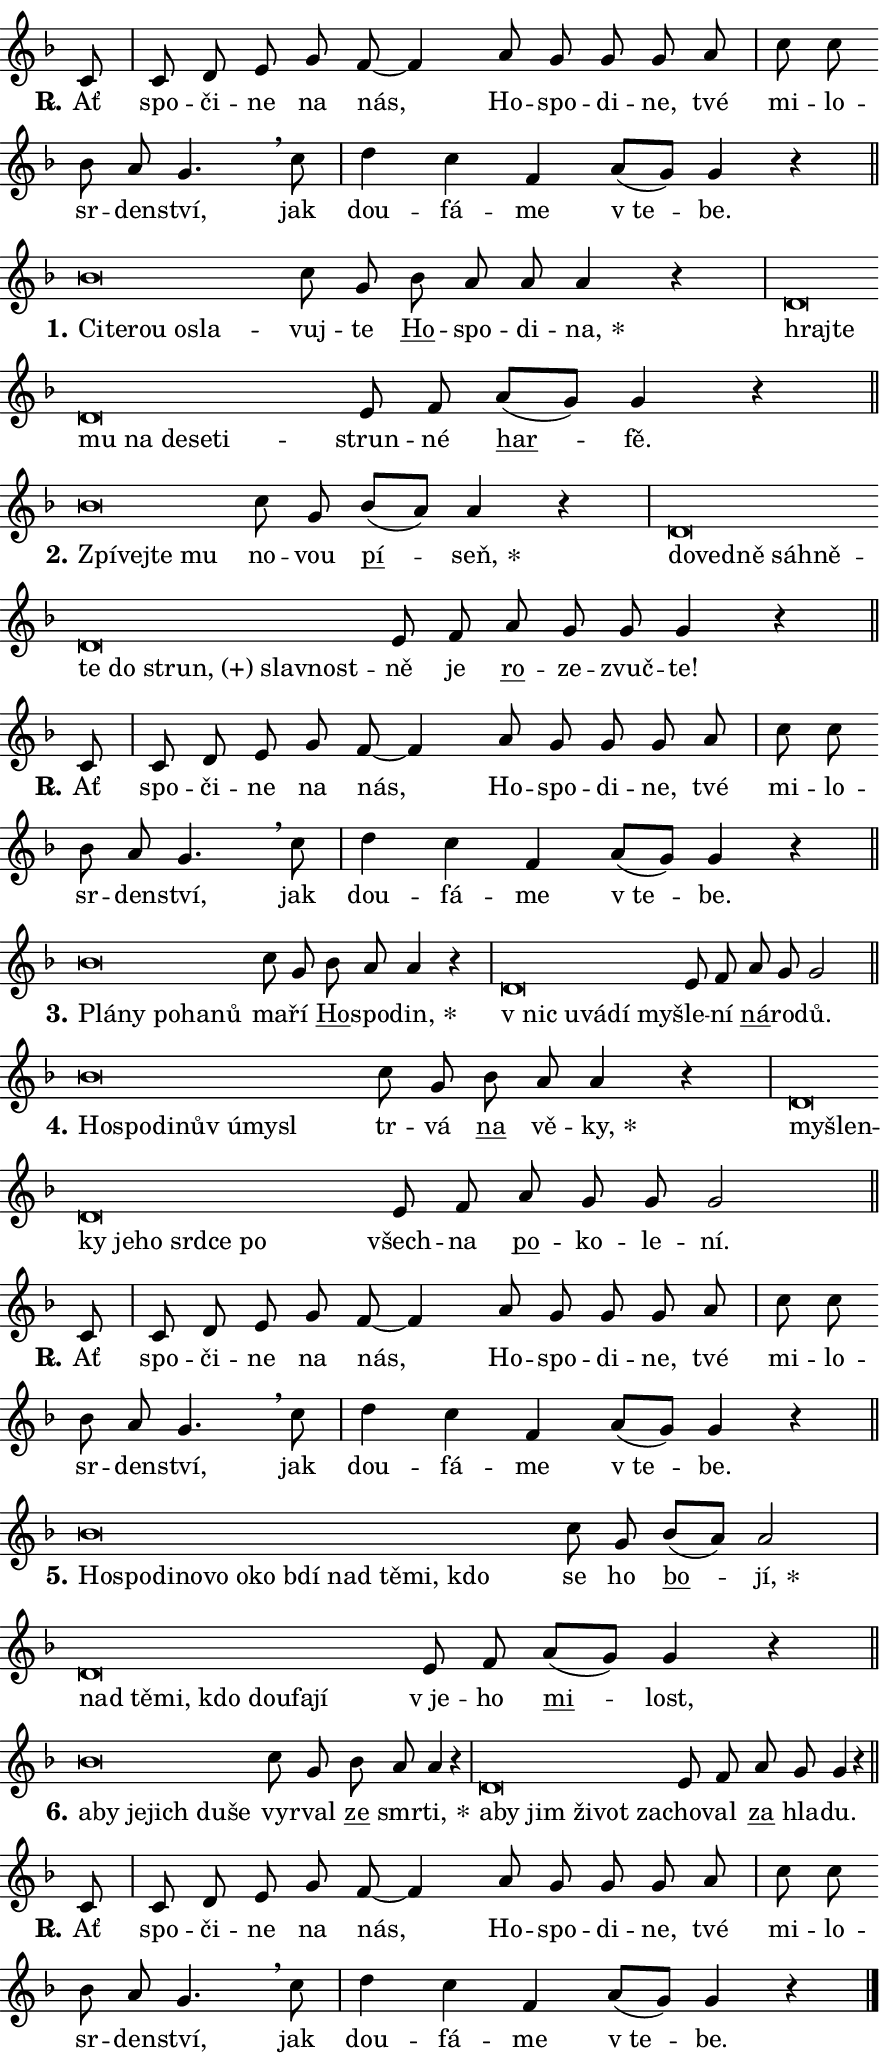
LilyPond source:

\version "2.24.0"
\header { tagline = "" }
\paper {
  indent = 0\cm
  top-margin = 0\cm
  right-margin = 0.13\cm % to fit lyric hyphens
  bottom-margin = 0\cm
  left-margin = 0\cm
  paper-width = 15\cm
  page-breaking = #ly:one-page-breaking
  system-system-spacing.basic-distance = #11
  score-system-spacing.basic-distance = #11
  ragged-last = ##f
}


%% Author: Thomas Morley
%% https://lists.gnu.org/archive/html/lilypond-user/2020-05/msg00002.html
#(define (line-position grob)
"Returns position of @var[grob} in current system:
   @code{'start}, if at first time-step
   @code{'end}, if at last time-step
   @code{'middle} otherwise
"
  (let* ((col (ly:item-get-column grob))
         (ln (ly:grob-object col 'left-neighbor))
         (rn (ly:grob-object col 'right-neighbor))
         (col-to-check-left (if (ly:grob? ln) ln col))
         (col-to-check-right (if (ly:grob? rn) rn col))
         (break-dir-left
           (and
             (ly:grob-property col-to-check-left 'non-musical #f)
             (ly:item-break-dir col-to-check-left)))
         (break-dir-right
           (and
             (ly:grob-property col-to-check-right 'non-musical #f)
             (ly:item-break-dir col-to-check-right))))
        (cond ((eqv? 1 break-dir-left) 'start)
              ((eqv? -1 break-dir-right) 'end)
              (else 'middle))))

#(define (tranparent-at-line-position vctor)
  (lambda (grob)
  "Relying on @code{line-position} select the relevant enry from @var{vctor}.
Used to determine transparency,"
    (case (line-position grob)
      ((end) (not (vector-ref vctor 0)))
      ((middle) (not (vector-ref vctor 1)))
      ((start) (not (vector-ref vctor 2))))))

noteHeadBreakVisibility =
#(define-music-function (break-visibility)(vector?)
"Makes @code{NoteHead}s transparent relying on @var{break-visibility}"
#{
  \override NoteHead.transparent =
    #(tranparent-at-line-position break-visibility)
#})

#(define delete-ledgers-for-transparent-note-heads
  (lambda (grob)
    "Reads whether a @code{NoteHead} is transparent.
If so this @code{NoteHead} is removed from @code{'note-heads} from
@var{grob}, which is supposed to be @code{LedgerLineSpanner}.
As a result ledgers are not printed for this @code{NoteHead}"
    (let* ((nhds-array (ly:grob-object grob 'note-heads))
           (nhds-list
             (if (ly:grob-array? nhds-array)
                 (ly:grob-array->list nhds-array)
                 '()))
           ;; Relies on the transparent-property being done before
           ;; Staff.LedgerLineSpanner.after-line-breaking is executed.
           ;; This is fragile ...
           (to-keep
             (remove
               (lambda (nhd)
                 (ly:grob-property nhd 'transparent #f))
               nhds-list)))
      ;; TODO find a better method to iterate over grob-arrays, similiar
      ;; to filter/remove etc for lists
      ;; For now rebuilt from scratch
      (set! (ly:grob-object grob 'note-heads)  '())
      (for-each
        (lambda (nhd)
          (ly:pointer-group-interface::add-grob grob 'note-heads nhd))
        to-keep))))

squashNotes = {
  \override NoteHead.X-extent = #'(-0.2 . 0.2)
  \override NoteHead.Y-extent = #'(-0.75 . 0)
  \override NoteHead.stencil =
    #(lambda (grob)
       (let ((pos (ly:grob-property grob 'staff-position)))
         (begin
           (if (< pos -7) (display "ERROR: Lower brevis then expected\n") (display ""))
           (if (<= pos -6) ly:text-interface::print ly:note-head::print))))
}
unSquashNotes = {
  \revert NoteHead.X-extent
  \revert NoteHead.Y-extent
  \revert NoteHead.stencil
}

hideNotes = \noteHeadBreakVisibility #begin-of-line-visible
unHideNotes = \noteHeadBreakVisibility #all-visible

% work-around for resetting accidentals
% https://lilypond.org/doc/v2.23/Documentation/notation/displaying-rhythms#unmetered-music
cadenzaMeasure = {
  \cadenzaOff
  \partial 1024 s1024
  \cadenzaOn
}

#(define-markup-command (accent layout props text) (markup?)
  "Underline accented syllable"
  (interpret-markup layout props
    #{\markup \override #'(offset . 4.3) \underline { #text }#}))

responsum = \markup \concat {
  "R" \hspace #-1.05 \path #0.1 #'((moveto 0 0.07) (lineto 0.9 0.8)) \hspace #0.05 "."
}

spaceSize = #0.6828661417322834 % exact space size for TeX Gyre Schola

\layout {
  \context {
    \Staff
    \remove "Time_signature_engraver"
    \override LedgerLineSpanner.after-line-breaking = #delete-ledgers-for-transparent-note-heads
  }
  \context {
    \Lyrics {
      \override LyricSpace.minimum-distance = \spaceSize
      \override LyricText.font-name = #"TeX Gyre Schola"
      \override LyricText.font-size = 1
      \override StanzaNumber.font-name = #"TeX Gyre Schola Bold"
      \override StanzaNumber.font-size = 1
    }
  }
  \context {
    \Score 
    \override NoteHead.text =
      #(lambda (grob) 
        (let ((pos (ly:grob-property grob 'staff-position)))
          #{\markup {
            \combine
              \halign #-0.55 \raise #(if (= pos -6) 0 0.5) \override #'(thickness . 2) \draw-line #'(3.2 . 0)
              \musicglyph "noteheads.sM1"
          }#}))
  }
}

% magnetic-lyrics.ily
%
%   written by
%     Jean Abou Samra <jean@abou-samra.fr>
%     Werner Lemberg <wl@gnu.org>
%
%   adapted by
%     Jiri Hon <jiri.hon@gmail.com>
%
% Version 2022-Apr-15

% https://www.mail-archive.com/lilypond-user@gnu.org/msg149350.html

#(define (Left_hyphen_pointer_engraver context)
   "Collect syllable-hyphen-syllable occurrences in lyrics and store
them in properties.  This engraver only looks to the left.  For
example, if the lyrics input is @code{foo -- bar}, it does the
following.

@itemize @bullet
@item
Set the @code{text} property of the @code{LyricHyphen} grob between
@q{foo} and @q{bar} to @code{foo}.

@item
Set the @code{left-hyphen} property of the @code{LyricText} grob with
text @q{foo} to the @code{LyricHyphen} grob between @q{foo} and
@q{bar}.
@end itemize

Use this auxiliary engraver in combination with the
@code{lyric-@/text::@/apply-@/magnetic-@/offset!} hook."
   (let ((hyphen #f)
         (text #f))
     (make-engraver
      (acknowledgers
       ((lyric-syllable-interface engraver grob source-engraver)
        (set! text grob)))
      (end-acknowledgers
       ((lyric-hyphen-interface engraver grob source-engraver)
        ;(when (not (grob::has-interface grob 'lyric-space-interface))
          (set! hyphen grob)));)
      ((stop-translation-timestep engraver)
       (when (and text hyphen)
         (ly:grob-set-object! text 'left-hyphen hyphen))
       (set! text #f)
       (set! hyphen #f)))))

#(define (lyric-text::apply-magnetic-offset! grob)
   "If the space between two syllables is less than the value in
property @code{LyricText@/.details@/.squash-threshold}, move the right
syllable to the left so that it gets concatenated with the left
syllable.

Use this function as a hook for
@code{LyricText@/.after-@/line-@/breaking} if the
@code{Left_@/hyphen_@/pointer_@/engraver} is active."
   (let ((hyphen (ly:grob-object grob 'left-hyphen #f)))
     (when hyphen
       (let ((left-text (ly:spanner-bound hyphen LEFT)))
         (when (grob::has-interface left-text 'lyric-syllable-interface)
           (let* ((common (ly:grob-common-refpoint grob left-text X))
                  (this-x-ext (ly:grob-extent grob common X))
                  (left-x-ext
                   (begin
                     ;; Trigger magnetism for left-text.
                     (ly:grob-property left-text 'after-line-breaking)
                     (ly:grob-extent left-text common X)))
                  ;; `delta` is the gap width between two syllables.
                  (delta (- (interval-start this-x-ext)
                            (interval-end left-x-ext)))
                  (details (ly:grob-property grob 'details))
                  (threshold (assoc-get 'squash-threshold details 0.2)))
             (when (< delta threshold)
               (let* (;; We have to manipulate the input text so that
                      ;; ligatures crossing syllable boundaries are not
                      ;; disabled.  For languages based on the Latin
                      ;; script this is essentially a beautification.
                      ;; However, for non-Western scripts it can be a
                      ;; necessity.
                      (lt (ly:grob-property left-text 'text))
                      (rt (ly:grob-property grob 'text))
                      (is-space (grob::has-interface hyphen 'lyric-space-interface))
                      (space (if is-space " " ""))
                      (extra-delta (if is-space spaceSize 0))
                      ;; Append new syllable.
                      (ltrt-space (if (and (string? lt) (string? rt))
                                (string-append lt space rt)
                                (make-concat-markup (list lt space rt))))
                      ;; Right-align `ltrt` to the right side.
                      (ltrt-space-markup (grob-interpret-markup
                               grob
                               (make-translate-markup
                                (cons (interval-length this-x-ext) 0)
                                (make-right-align-markup ltrt-space)))))
                 (begin
                   ;; Don't print `left-text`.
                   (ly:grob-set-property! left-text 'stencil #f)
                   ;; Set text and stencil (which holds all collected
                   ;; syllables so far) and shift it to the left.
                   (ly:grob-set-property! grob 'text ltrt-space)
                   (ly:grob-set-property! grob 'stencil ltrt-space-markup)
                   (ly:grob-translate-axis! grob (- (- delta extra-delta)) X))))))))))


#(define (lyric-hyphen::displace-bounds-first grob)
   ;; Make very sure this callback isn't triggered too early.
   (let ((left (ly:spanner-bound grob LEFT))
         (right (ly:spanner-bound grob RIGHT)))
     (ly:grob-property left 'after-line-breaking)
     (ly:grob-property right 'after-line-breaking)
     (ly:lyric-hyphen::print grob)))

squashThreshold = #0.4

\layout {
  \context {
    \Lyrics
    \consists #Left_hyphen_pointer_engraver
    \override LyricText.after-line-breaking =
      #lyric-text::apply-magnetic-offset!
    \override LyricHyphen.stencil = #lyric-hyphen::displace-bounds-first
    \override LyricText.details.squash-threshold = \squashThreshold
    \override LyricHyphen.minimum-distance = 0
    \override LyricHyphen.minimum-length = \squashThreshold
  }
}

squashText = \override LyricText.details.squash-threshold = 9999
unSquashText = \override LyricText.details.squash-threshold = \squashThreshold

leftText = \override LyricText.self-alignment-X = #LEFT
unLeftText = \revert LyricText.self-alignment-X

starOffset = #(lambda (grob) 
                (let ((x_offset (ly:self-alignment-interface::aligned-on-x-parent grob)))
                  (if (= x_offset 0) 0 (+ x_offset 1.2))))

star = #(define-music-function (syllable)(string?)
"Append star separator at the end of a syllable"
#{
  \once \override LyricText.X-offset = #starOffset
  \lyricmode { \markup {
    #syllable
    \override #'((font-name . "TeX Gyre Schola Bold")) \hspace #0.2 \lower #0.65 \larger "*"
  } }
#})

starAccent = #(define-music-function (syllable)(string?)
"Append star separator at the end of a syllable and make accent"
#{
  \once \override LyricText.X-offset = #starOffset
  \lyricmode { \markup {
    \accent #syllable
    \override #'((font-name . "TeX Gyre Schola Bold")) \hspace #0.2 \lower #0.65 \larger "*"
  } }
#})

breath = #(define-music-function (syllable)(string?)
"Append breathing indicator at the end of a syllable"
#{
  \lyricmode { \markup { #syllable "+" } }
#})

optionalBreath = #(define-music-function (syllable)(string?)
"Append optional breathing indicator at the end of a syllable"
#{
  \lyricmode { \markup { #syllable "(+)" } }
#})


\score {
    <<
        \new Voice = "melody" { \cadenzaOn \key f \major \relative { c'8 \cadenzaMeasure \bar "|" c d e \bar "" g f~ f4 \bar "" a8 g \bar "" g g a \cadenzaMeasure \bar "|" c c \bar "" bes a g4. \breathe c8 \cadenzaMeasure \bar "|" d4 c \bar "" f, a8[( g)] g4 r \cadenzaMeasure \bar "||" \break } }
        \new Lyrics \lyricsto "melody" { \lyricmode { \set stanza = \responsum
Ať spo -- či -- ne na nás, Ho -- spo -- di -- ne, tvé mi -- lo -- sr -- den -- ství, jak dou -- fá -- me "v te" -- be. } }
    >>
    \layout {}
}

\score {
    <<
        \new Voice = "melody" { \cadenzaOn \key f \major \relative { \squashNotes bes'\breve*1/16 \hideNotes \breve*1/16 \bar "" \breve*1/16 \bar "" \breve*1/16 \breve*1/16 \bar "" \unHideNotes \unSquashNotes c8 g \bar "" bes a a a4 r \cadenzaMeasure \bar "|" \squashNotes d,\breve*1/16 \hideNotes \breve*1/16 \bar "" \breve*1/16 \bar "" \breve*1/16 \bar "" \breve*1/16 \bar "" \breve*1/16 \breve*1/16 \bar "" \unHideNotes \unSquashNotes e8 f \bar "" a[( g)] g4 r \cadenzaMeasure \bar "||" \break } }
        \new Lyrics \lyricsto "melody" { \lyricmode { \set stanza = "1."
\leftText Ci -- \squashText te -- rou o -- sla -- \unLeftText \unSquashText vuj -- te \markup \accent Ho -- spo -- di -- \star na, \leftText hraj -- \squashText te mu na de -- se -- ti -- \unLeftText \unSquashText strun -- né \markup \accent har -- fě. } }
    >>
    \layout {}
}

\score {
    <<
        \new Voice = "melody" { \cadenzaOn \key f \major \relative { \squashNotes bes'\breve*1/16 \hideNotes \breve*1/16 \bar "" \breve*1/16 \breve*1/16 \bar "" \unHideNotes \unSquashNotes c8 g \bar "" bes[( a)] a4 r \cadenzaMeasure \bar "|" \squashNotes d,\breve*1/16 \hideNotes \breve*1/16 \bar "" \breve*1/16 \bar "" \breve*1/16 \bar "" \breve*1/16 \bar "" \breve*1/16 \bar "" \breve*1/16 \bar "" \breve*1/16 \bar "" \breve*1/16 \breve*1/16 \bar "" \unHideNotes \unSquashNotes e8 f \bar "" a g g g4 r \cadenzaMeasure \bar "||" \break } }
        \new Lyrics \lyricsto "melody" { \lyricmode { \set stanza = "2."
\leftText Zpí -- \squashText vej -- te mu \unLeftText \unSquashText no -- vou \markup \accent pí -- \star seň, \leftText do -- \squashText ved -- ně sáh -- ně -- te do \optionalBreath strun, slav -- nost -- \unLeftText \unSquashText ně je \markup \accent ro -- ze -- zvuč -- te! } }
    >>
    \layout {}
}

\score {
    <<
        \new Voice = "melody" { \cadenzaOn \key f \major \relative { c'8 \cadenzaMeasure \bar "|" c d e \bar "" g f~ f4 \bar "" a8 g \bar "" g g a \cadenzaMeasure \bar "|" c c \bar "" bes a g4. \breathe c8 \cadenzaMeasure \bar "|" d4 c \bar "" f, a8[( g)] g4 r \cadenzaMeasure \bar "||" \break } }
        \new Lyrics \lyricsto "melody" { \lyricmode { \set stanza = \responsum
Ať spo -- či -- ne na nás, Ho -- spo -- di -- ne, tvé mi -- lo -- sr -- den -- ství, jak dou -- fá -- me "v te" -- be. } }
    >>
    \layout {}
}

\score {
    <<
        \new Voice = "melody" { \cadenzaOn \key f \major \relative { \squashNotes bes'\breve*1/16 \hideNotes \breve*1/16 \bar "" \breve*1/16 \bar "" \breve*1/16 \breve*1/16 \bar "" \unHideNotes \unSquashNotes c8 g \bar "" bes a a4 r \cadenzaMeasure \bar "|" \squashNotes d,\breve*1/16 \hideNotes \breve*1/16 \bar "" \breve*1/16 \bar "" \breve*1/16 \breve*1/16 \bar "" \unHideNotes \unSquashNotes e8 f \bar "" a g g2 \cadenzaMeasure \bar "||" \break } }
        \new Lyrics \lyricsto "melody" { \lyricmode { \set stanza = "3."
\leftText Plá -- \squashText ny po -- ha -- nů \unLeftText \unSquashText ma -- ří \markup \accent Ho -- spo -- \star din, \leftText "v nic" \squashText u -- vá -- dí my -- \unLeftText \unSquashText šle -- ní \markup \accent ná -- ro -- dů. } }
    >>
    \layout {}
}

\score {
    <<
        \new Voice = "melody" { \cadenzaOn \key f \major \relative { \squashNotes bes'\breve*1/16 \hideNotes \breve*1/16 \bar "" \breve*1/16 \bar "" \breve*1/16 \bar "" \breve*1/16 \bar "" \breve*1/16 \breve*1/16 \bar "" \unHideNotes \unSquashNotes c8 g \bar "" bes a a4 r \cadenzaMeasure \bar "|" \squashNotes d,\breve*1/16 \hideNotes \breve*1/16 \bar "" \breve*1/16 \bar "" \breve*1/16 \bar "" \breve*1/16 \bar "" \breve*1/16 \bar "" \breve*1/16 \breve*1/16 \bar "" \unHideNotes \unSquashNotes e8 f \bar "" a g g g2 \cadenzaMeasure \bar "||" \break } }
        \new Lyrics \lyricsto "melody" { \lyricmode { \set stanza = "4."
\leftText Ho -- \squashText spo -- di -- nův ú -- my -- sl \unLeftText \unSquashText tr -- vá \markup \accent na vě -- \star ky, \leftText my -- \squashText šlen -- ky je -- ho srd -- ce po \unLeftText \unSquashText všech -- na \markup \accent po -- ko -- le -- ní. } }
    >>
    \layout {}
}

\score {
    <<
        \new Voice = "melody" { \cadenzaOn \key f \major \relative { c'8 \cadenzaMeasure \bar "|" c d e \bar "" g f~ f4 \bar "" a8 g \bar "" g g a \cadenzaMeasure \bar "|" c c \bar "" bes a g4. \breathe c8 \cadenzaMeasure \bar "|" d4 c \bar "" f, a8[( g)] g4 r \cadenzaMeasure \bar "||" \break } }
        \new Lyrics \lyricsto "melody" { \lyricmode { \set stanza = \responsum
Ať spo -- či -- ne na nás, Ho -- spo -- di -- ne, tvé mi -- lo -- sr -- den -- ství, jak dou -- fá -- me "v te" -- be. } }
    >>
    \layout {}
}

\score {
    <<
        \new Voice = "melody" { \cadenzaOn \key f \major \relative { \squashNotes bes'\breve*1/16 \hideNotes \breve*1/16 \bar "" \breve*1/16 \bar "" \breve*1/16 \bar "" \breve*1/16 \bar "" \breve*1/16 \bar "" \breve*1/16 \bar "" \breve*1/16 \bar "" \breve*1/16 \bar "" \breve*1/16 \bar "" \breve*1/16 \breve*1/16 \bar "" \unHideNotes \unSquashNotes c8 g \bar "" bes[( a)] a2 \cadenzaMeasure \bar "|" \squashNotes d,\breve*1/16 \hideNotes \breve*1/16 \bar "" \breve*1/16 \bar "" \breve*1/16 \bar "" \breve*1/16 \bar "" \breve*1/16 \breve*1/16 \bar "" \unHideNotes \unSquashNotes e8 f \bar "" a[( g)] g4 r \cadenzaMeasure \bar "||" \break } }
        \new Lyrics \lyricsto "melody" { \lyricmode { \set stanza = "5."
\leftText Ho -- \squashText spo -- di -- no -- vo o -- ko bdí nad tě -- mi, kdo \unLeftText \unSquashText se ho \markup \accent bo -- \star jí, \leftText nad \squashText tě -- mi, kdo dou -- fa -- jí \unLeftText \unSquashText "v je" -- ho \markup \accent mi -- lost, } }
    >>
    \layout {}
}

\score {
    <<
        \new Voice = "melody" { \cadenzaOn \key f \major \relative { \squashNotes bes'\breve*1/16 \hideNotes \breve*1/16 \bar "" \breve*1/16 \bar "" \breve*1/16 \bar "" \breve*1/16 \breve*1/16 \bar "" \unHideNotes \unSquashNotes c8 g \bar "" bes a a4 r \cadenzaMeasure \bar "|" \squashNotes d,\breve*1/16 \hideNotes \breve*1/16 \bar "" \breve*1/16 \bar "" \breve*1/16 \bar "" \breve*1/16 \breve*1/16 \bar "" \unHideNotes \unSquashNotes e8 f \bar "" a g g4 r \cadenzaMeasure \bar "||" \break } }
        \new Lyrics \lyricsto "melody" { \lyricmode { \set stanza = "6."
\leftText a -- \squashText by je -- jich du -- še \unLeftText \unSquashText vy -- rval \markup \accent ze smr -- \star ti, \leftText a -- \squashText by jim ži -- vot za -- \unLeftText \unSquashText cho -- val \markup \accent za hla -- du. } }
    >>
    \layout {}
}

\score {
    <<
        \new Voice = "melody" { \cadenzaOn \key f \major \relative { c'8 \cadenzaMeasure \bar "|" c d e \bar "" g f~ f4 \bar "" a8 g \bar "" g g a \cadenzaMeasure \bar "|" c c \bar "" bes a g4. \breathe c8 \cadenzaMeasure \bar "|" d4 c \bar "" f, a8[( g)] g4 r \cadenzaMeasure \bar "||" \break } \bar "|." }
        \new Lyrics \lyricsto "melody" { \lyricmode { \set stanza = \responsum
Ať spo -- či -- ne na nás, Ho -- spo -- di -- ne, tvé mi -- lo -- sr -- den -- ství, jak dou -- fá -- me "v te" -- be. } }
    >>
    \layout {}
}
